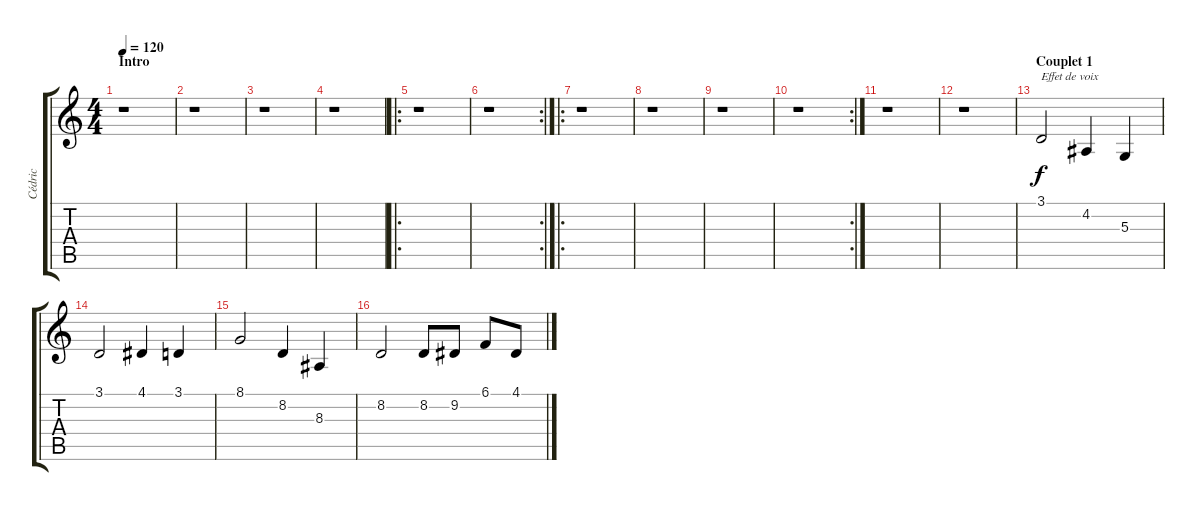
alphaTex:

\track ("Cédric" "Cédric") {instrument cello}
\staff {score tabs}
\tuning (B3 Gb3 D3 A2 E2 B1) {hide}
\ts (4 4)
\section ("" "Intro")
\tempo 120
\clef g2
\ks c
r.1{dy f instrument cello} |
r.1 |
r.1 |
r.1 |
\ro
r.1 |
\rc 2
r.1 |
\ro
r.1 |
r.1 |
r.1 |
\rc 2
r.1 |
r.1 |
r.1 |
\section ("" "Couplet 1")
3.1.2{txt "Effet de voix"} 4.2.4 5.3.4 |
3.1.2 4.1.4 3.1.4 |
8.1.2 8.2.4 8.3.4 |
8.2.2 8.2.8 9.2.8 6.1.8 4.1.8
